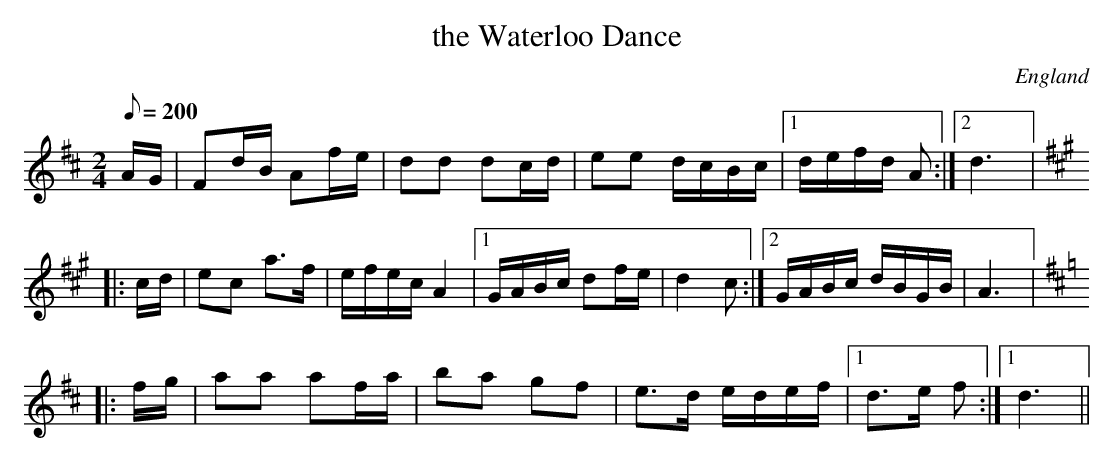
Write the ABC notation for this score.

X:1
T:the Waterloo Dance
L:1/8
M:2/4
O:England
Q:200
K:D
A/2G/2|\
Fd/2B/2 Af/2e/2 | dd dc/2d/2 | ee d/2c/2B/2c/2 |1 d/2e/2f/2d/2 A :|2 d3 |:
[K:A] c/d/|\
ec a>f | e/f/e/c/ A2 |1 G/A/B/c/ df/e/ | d2c :|2 G/A/B/c/ d/B/G/B/ | A3 |:
[K:D]
f/2g/2 |\
aa af/2a/2 | ba gf | e>d e/2d/2e/2f/2 |1 d>e f :|1 d3 ||
